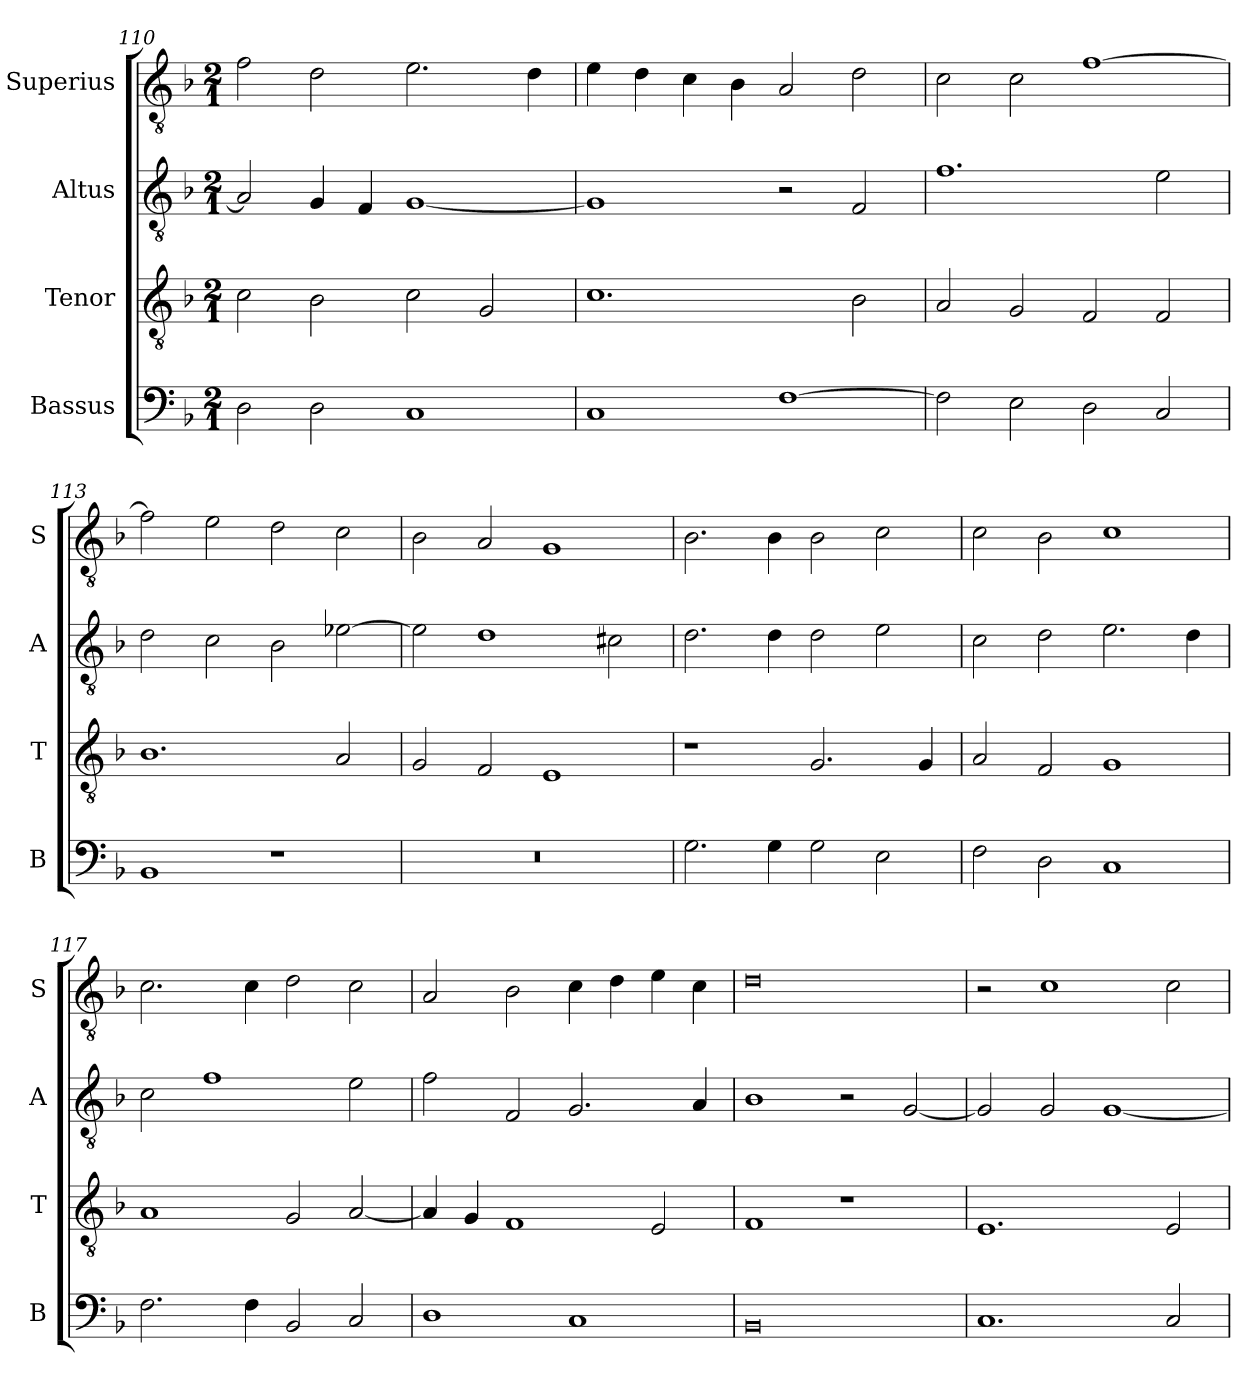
**kern	**kern	**kern	**kern
*part4	*part3	*part2	*part1
*staff4	*staff3	*staff2	*staff1
*I"Bassus	*I"Tenor	*I"Altus	*I"Superius
*I'B	*I'T	*I'A	*I'S
*clefF4	*clefGv2	*clefGv2	*clefGv2
*k[b-]	*k[b-]	*k[b-]	*k[b-]
*F:	*F:	*F:	*F:
*M2/1	*M2/1	*M2/1	*M2/1
=110	=110	=110	=110
2D	2c	2A]	2f
2D	2B-	4G	2d
.	.	4F	.
1C	2c	[1G	2.e
.	2G	.	.
.	.	.	4d
=111	=111	=111	=111
1C	1.c	1G]	4e
.	.	.	4d
.	.	.	4c
.	.	.	4B-
[1F	.	2r	2A
.	2B-	2F	2d
=112	=112	=112	=112
2F]	2A	1.f	2c
2E	2G	.	2c
2D	2F	.	[1f
2C	2F	2e	.
=113	=113	=113	=113
1BB-	1.B-	2d	2f]
.	.	2c	2e
1r	.	2B-	2d
.	2A	[2e-X	2c
=114	=114	=114	=114
0r	2G	2e-]	2B-
.	2F	1d	2A
.	1E	.	1G
.	.	2c#X	.
=115	=115	=115	=115
2.G	1r	2.d	2.B-
4G	.	4d	4B-
2G	2.G	2d	2B-
2E	.	2e	2c
.	4G	.	.
=116	=116	=116	=116
2F	2A	2c	2c
2D	2F	2d	2B-
1C	1G	2.e	1c
.	.	4d	.
=117	=117	=117	=117
2.F	1A	2c	2.c
.	.	1f	.
4F	.	.	4c
2BB-	2G	.	2d
2C	[2A	2e	2c
=118	=118	=118	=118
1D	4A]	2f	2A
.	4G	.	.
.	1F	2F	2B-
1C	.	2.G	4c
.	.	.	4d
.	2E	.	4e
.	.	4A	4c
=119	=119	=119	=119
0BB-	1F	1B-	0d
.	1r	2r	.
.	.	[2G	.
=120	=120	=120	=120
1.C	1.E	2G]	2r
.	.	2G	1c
.	.	[1G	.
2C	2E	.	2c
=	=	=	=
*-	*-	*-	*-
